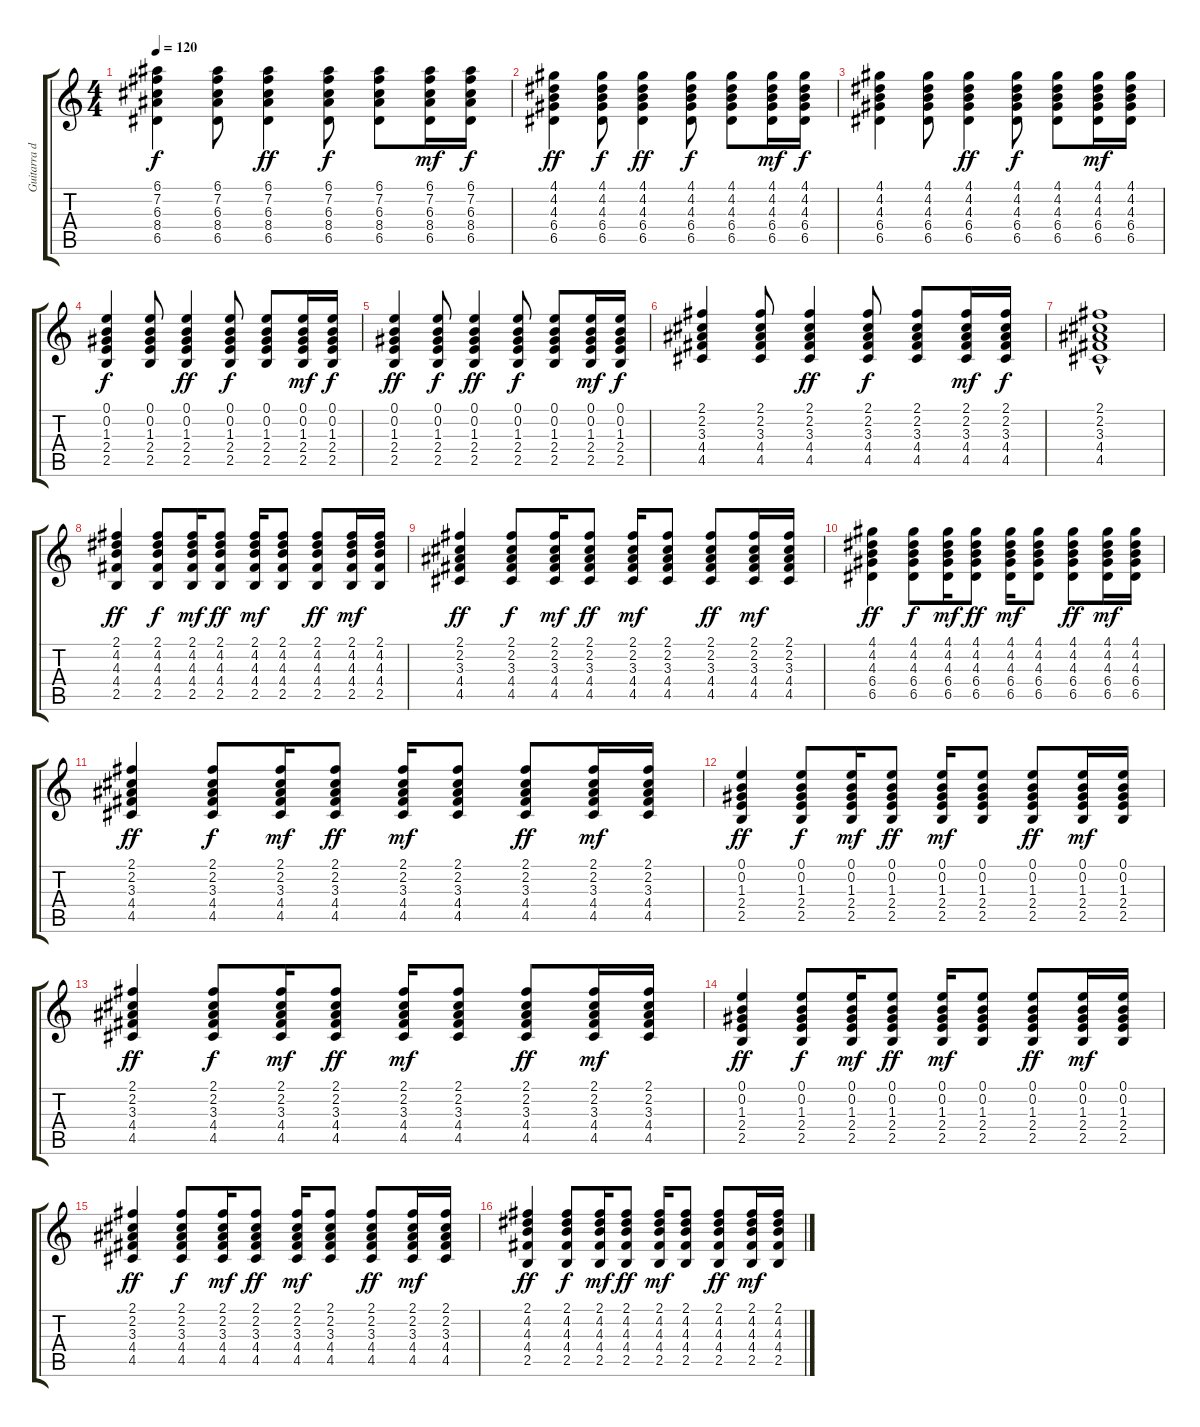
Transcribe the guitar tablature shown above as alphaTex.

\track ("Guitarra de Apoyo" "Guitarra d") {instrument acousticguitarsteel}
\staff {score tabs}
\tuning (E4 B3 G3 D3 A2 E2) {hide}
\ts (4 4)
\tempo 120
\clef g2
\ks c
(6.1 7.2 6.3 8.4 6.5).4{dy f} (6.1 7.2 6.3 8.4 6.5).8 (6.1 7.2 6.3 8.4 6.5).4{dy ff} (6.1 7.2 6.3 8.4 6.5).8{dy f} (6.1 7.2 6.3 8.4 6.5).8 (6.1 7.2 6.3 8.4 6.5).16{dy mf} (6.1 7.2 6.3 8.4 6.5).16{dy f} |
(4.1 4.2 4.3 6.4 6.5).4{dy ff} (4.1 4.2 4.3 6.4 6.5).8{dy f} (4.1 4.2 4.3 6.4 6.5).4{dy ff} (4.1 4.2 4.3 6.4 6.5).8{dy f} (4.1 4.2 4.3 6.4 6.5).8 (4.1 4.2 4.3 6.4 6.5).16{dy mf} (4.1 4.2 4.3 6.4 6.5).16{dy f} |
(4.1 4.2 4.3 6.4 6.5).4 (4.1 4.2 4.3 6.4 6.5).8 (4.1 4.2 4.3 6.4 6.5).4{dy ff} (4.1 4.2 4.3 6.4 6.5).8{dy f} (4.1 4.2 4.3 6.4 6.5).8 (4.1 4.2 4.3 6.4 6.5).16{dy mf} (4.1 4.2 4.3 6.4 6.5).16 |
(0.1 0.2 1.3 2.4 2.5).4{dy f} (0.1 0.2 1.3 2.4 2.5).8 (0.1 0.2 1.3 2.4 2.5).4{dy ff} (0.1 0.2 1.3 2.4 2.5).8{dy f} (0.1 0.2 1.3 2.4 2.5).8 (0.1 0.2 1.3 2.4 2.5).16{dy mf} (0.1 0.2 1.3 2.4 2.5).16{dy f} |
(0.1 0.2 1.3 2.4 2.5).4{dy ff} (0.1 0.2 1.3 2.4 2.5).8{dy f} (0.1 0.2 1.3 2.4 2.5).4{dy ff} (0.1 0.2 1.3 2.4 2.5).8{dy f} (0.1 0.2 1.3 2.4 2.5).8 (0.1 0.2 1.3 2.4 2.5).16{dy mf} (0.1 0.2 1.3 2.4 2.5).16{dy f} |
(2.1 2.2 3.3 4.4 4.5).4 (2.1 2.2 3.3 4.4 4.5).8 (2.1 2.2 3.3 4.4 4.5).4{dy ff} (2.1 2.2 3.3 4.4 4.5).8{dy f} (2.1 2.2 3.3 4.4 4.5).8 (2.1 2.2 3.3 4.4 4.5).16{dy mf} (2.1 2.2 3.3 4.4 4.5).16{dy f} |
(2.1{hac} 2.2 3.3 4.4 4.5).1 |
(2.1 4.2 4.3 4.4 2.5).4{dy ff} (2.1 4.2 4.3 4.4 2.5).8{dy f} (2.1 4.2 4.3 4.4 2.5).16{dy mf} (2.1 4.2 4.3 4.4 2.5).8{dy ff} (2.1 4.2 4.3 4.4 2.5).16{dy mf} (2.1 4.2 4.3 4.4 2.5).8 (2.1 4.2 4.3 4.4 2.5).8{dy ff} (2.1 4.2 4.3 4.4 2.5).16{dy mf} (2.1 4.2 4.3 4.4 2.5).16 |
(2.1 2.2 3.3 4.4 4.5).4{dy ff} (2.1 2.2 3.3 4.4 4.5).8{dy f} (2.1 2.2 3.3 4.4 4.5).16{dy mf} (2.1 2.2 3.3 4.4 4.5).8{dy ff} (2.1 2.2 3.3 4.4 4.5).16{dy mf} (2.1 2.2 3.3 4.4 4.5).8 (2.1 2.2 3.3 4.4 4.5).8{dy ff} (2.1 2.2 3.3 4.4 4.5).16{dy mf} (2.1 2.2 3.3 4.4 4.5).16 |
(4.1 4.2 4.3 6.4 6.5).4{dy ff} (4.1 4.2 4.3 6.4 6.5).8{dy f} (4.1 4.2 4.3 6.4 6.5).16{dy mf} (4.1 4.2 4.3 6.4 6.5).8{dy ff} (4.1 4.2 4.3 6.4 6.5).16{dy mf} (4.1 4.2 4.3 6.4 6.5).8 (4.1 4.2 4.3 6.4 6.5).8{dy ff} (4.1 4.2 4.3 6.4 6.5).16{dy mf} (4.1 4.2 4.3 6.4 6.5).16 |
(2.1 2.2 3.3 4.4 4.5).4{dy ff} (2.1 2.2 3.3 4.4 4.5).8{dy f} (2.1 2.2 3.3 4.4 4.5).16{dy mf} (2.1 2.2 3.3 4.4 4.5).8{dy ff} (2.1 2.2 3.3 4.4 4.5).16{dy mf} (2.1 2.2 3.3 4.4 4.5).8 (2.1 2.2 3.3 4.4 4.5).8{dy ff} (2.1 2.2 3.3 4.4 4.5).16{dy mf} (2.1 2.2 3.3 4.4 4.5).16 |
(0.1 0.2 1.3 2.4 2.5).4{dy ff} (0.1 0.2 1.3 2.4 2.5).8{dy f} (0.1 0.2 1.3 2.4 2.5).16{dy mf} (0.1 0.2 1.3 2.4 2.5).8{dy ff} (0.1 0.2 1.3 2.4 2.5).16{dy mf} (0.1 0.2 1.3 2.4 2.5).8 (0.1 0.2 1.3 2.4 2.5).8{dy ff} (0.1 0.2 1.3 2.4 2.5).16{dy mf} (0.1 0.2 1.3 2.4 2.5).16 |
(2.1 2.2 3.3 4.4 4.5).4{dy ff} (2.1 2.2 3.3 4.4 4.5).8{dy f} (2.1 2.2 3.3 4.4 4.5).16{dy mf} (2.1 2.2 3.3 4.4 4.5).8{dy ff} (2.1 2.2 3.3 4.4 4.5).16{dy mf} (2.1 2.2 3.3 4.4 4.5).8 (2.1 2.2 3.3 4.4 4.5).8{dy ff} (2.1 2.2 3.3 4.4 4.5).16{dy mf} (2.1 2.2 3.3 4.4 4.5).16 |
(0.1 0.2 1.3 2.4 2.5).4{dy ff} (0.1 0.2 1.3 2.4 2.5).8{dy f} (0.1 0.2 1.3 2.4 2.5).16{dy mf} (0.1 0.2 1.3 2.4 2.5).8{dy ff} (0.1 0.2 1.3 2.4 2.5).16{dy mf} (0.1 0.2 1.3 2.4 2.5).8 (0.1 0.2 1.3 2.4 2.5).8{dy ff} (0.1 0.2 1.3 2.4 2.5).16{dy mf} (0.1 0.2 1.3 2.4 2.5).16 |
(2.1 2.2 3.3 4.4 4.5).4{dy ff} (2.1 2.2 3.3 4.4 4.5).8{dy f} (2.1 2.2 3.3 4.4 4.5).16{dy mf} (2.1 2.2 3.3 4.4 4.5).8{dy ff} (2.1 2.2 3.3 4.4 4.5).16{dy mf} (2.1 2.2 3.3 4.4 4.5).8 (2.1 2.2 3.3 4.4 4.5).8{dy ff} (2.1 2.2 3.3 4.4 4.5).16{dy mf} (2.1 2.2 3.3 4.4 4.5).16 |
(2.1 4.2 4.3 4.4 2.5).4{dy ff} (2.1 4.2 4.3 4.4 2.5).8{dy f} (2.1 4.2 4.3 4.4 2.5).16{dy mf} (2.1 4.2 4.3 4.4 2.5).8{dy ff} (2.1 4.2 4.3 4.4 2.5).16{dy mf} (2.1 4.2 4.3 4.4 2.5).8 (2.1 4.2 4.3 4.4 2.5).8{dy ff} (2.1 4.2 4.3 4.4 2.5).16{dy mf} (2.1 4.2 4.3 4.4 2.5).16
